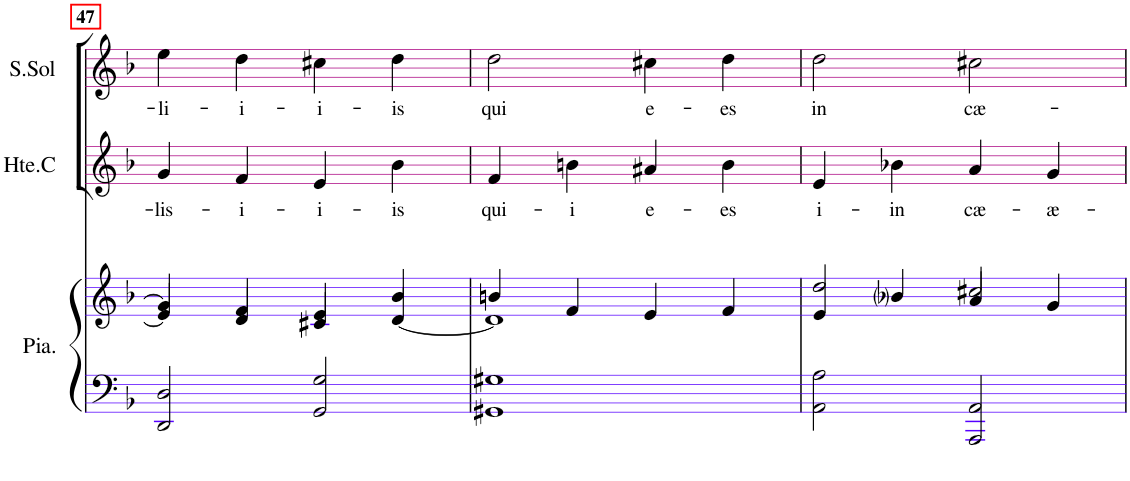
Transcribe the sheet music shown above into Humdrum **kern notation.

**kern	**kern	**kern	**text	**kern	**text
*part3	*part3	*part2	*part2	*part1	*part1
*staff4	*staff3	*staff2	*staff2	*staff1	*staff1
*I"Piano	*	*I"Hte-Contre	*	*I"Soprane Sol.	*
*I'Pia.	*	*I'Hte.C	*	*I'S.Sol	*
!!LO:PB:g=z
*clefF4	*clefG2	*clefG2	*	*clefG2	*
*k[b-]	*k[b-]	*k[b-]	*	*k[b-]	*
*M4/4	*M4/4	*M4/4	*	*M4/4	*
=47	=47	=47	=47	=47	=47
*	*^	*	*	*	*
!	!	!	!	!LO:LY:b	!	!LO:LY:b
2DD/ 2D/	4g/]	4e/]	4g/	-lis-	4ee\	-li-
!	!	!	!	!LO:LY:b	!	!LO:LY:b
.	4f/	4d/	4f/	-i-	4dd\	-i-
!	!	!	!	!LO:LY:b	!	!LO:LY:b
2GG/ 2G/	4e/	4c#X/	4e/	-i-	4cc#X\	-i-
!	!	!	!	!LO:LY:b	!	!LO:LY:b
.	4b-/	[<4d/	4b-\	-is	4dd\	-is
=48	=48	=48	=48	=48	=48	=48
!	!	!	!	!LO:LY:b	!	!LO:LY:b
1GG#X 1G#X	4bn/	1d]	4f/	qui-	2dd\	qui
!	!	!	!	!LO:LY:b	!	!
.	4f/	.	4bn\	-i	.	.
!	!	!	!	!LO:LY:b	!	!LO:LY:b
.	4e/	.	4a#X/	e-	4cc#X\	e-
!	!	!	!	!LO:LY:b	!	!LO:LY:b
.	4f/	.	4b\	-es	4dd\	-es
=49	=49	=49	=49	=49	=49	=49
!	!	!	!	!LO:LY:b	!	!LO:LY:b
2AA\ 2A\	4e/	2dd/	4e/	i-	2dd\	in
!	!	!	!	!LO:LY:b	!	!
.	4b-i/	.	4b-X\	-in	.	.
!	!	!	!	!LO:LY:b	!	!LO:LY:b
2AAA/ 2AA/	4a/	2cc#X/	4a/	cæ-	2cc#X\	cæ-
!	!	!	!	!LO:LY:b	!	!
.	4g/	.	4g/	-æ-	.	.
*	*v	*v	*	*	*	*
=	=	=	=	=	=
*-	*-	*-	*-	*-	*-
